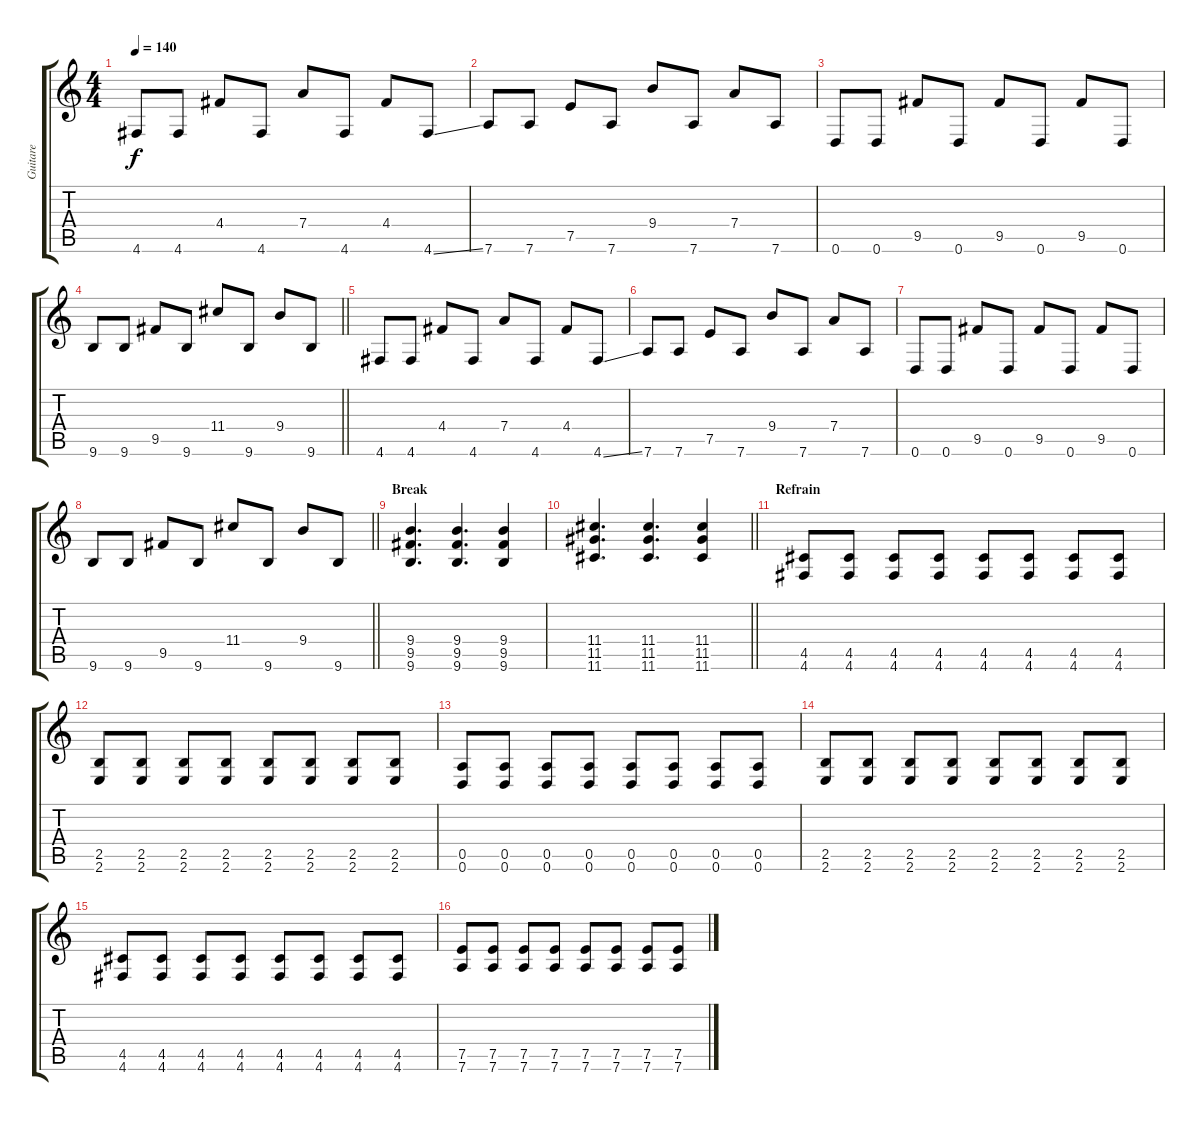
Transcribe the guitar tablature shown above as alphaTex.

\track ("Guitare" "Guitare") {instrument overdrivenguitar}
\staff {score tabs}
\tuning (E4 B3 G3 D3 A2 D2) {hide}
\ts (4 4)
\tempo 140
\clef g2
\ks c
4.6.8{dy f} 4.6.8 4.4.8 4.6.8 7.4.8 4.6.8 4.4.8 4.6{ss}.8 |
7.6.8 7.6.8 7.5.8 7.6.8 9.4.8 7.6.8 7.4.8 7.6.8 |
0.6.8 0.6.8 9.5.8 0.6.8 9.5.8 0.6.8 9.5.8 0.6.8 |
\barLineRight lightlight
9.6.8 9.6.8 9.5.8 9.6.8 11.4.8 9.6.8 9.4.8 9.6.8 |
4.6.8 4.6.8 4.4.8 4.6.8 7.4.8 4.6.8 4.4.8 4.6{ss}.8 |
7.6.8 7.6.8 7.5.8 7.6.8 9.4.8 7.6.8 7.4.8 7.6.8 |
0.6.8 0.6.8 9.5.8 0.6.8 9.5.8 0.6.8 9.5.8 0.6.8 |
\barLineRight lightlight
9.6.8 9.6.8 9.5.8 9.6.8 11.4.8 9.6.8 9.4.8 9.6.8 |
\section ("" "Break")
(9.4 9.5 9.6).4{d} (9.4 9.5 9.6).4{d} (9.4 9.5 9.6).4 |
\barLineRight lightlight
(11.4 11.5 11.6).4{d} (11.4 11.5 11.6).4{d} (11.4 11.5 11.6).4 |
\section ("" "Refrain")
(4.5 4.6).8 (4.5 4.6).8 (4.5 4.6).8 (4.5 4.6).8 (4.5 4.6).8 (4.5 4.6).8 (4.5 4.6).8 (4.5 4.6).8 |
(2.5 2.6).8 (2.5 2.6).8 (2.5 2.6).8 (2.5 2.6).8 (2.5 2.6).8 (2.5 2.6).8 (2.5 2.6).8 (2.5 2.6).8 |
(0.5 0.6).8 (0.5 0.6).8 (0.5 0.6).8 (0.5 0.6).8 (0.5 0.6).8 (0.5 0.6).8 (0.5 0.6).8 (0.5 0.6).8 |
(2.5 2.6).8 (2.5 2.6).8 (2.5 2.6).8 (2.5 2.6).8 (2.5 2.6).8 (2.5 2.6).8 (2.5 2.6).8 (2.5 2.6).8 |
(4.5 4.6).8 (4.5 4.6).8 (4.5 4.6).8 (4.5 4.6).8 (4.5 4.6).8 (4.5 4.6).8 (4.5 4.6).8 (4.5 4.6).8 |
(7.5 7.6).8 (7.5 7.6).8 (7.5 7.6).8 (7.5 7.6).8 (7.5 7.6).8 (7.5 7.6).8 (7.5 7.6).8 (7.5 7.6).8
